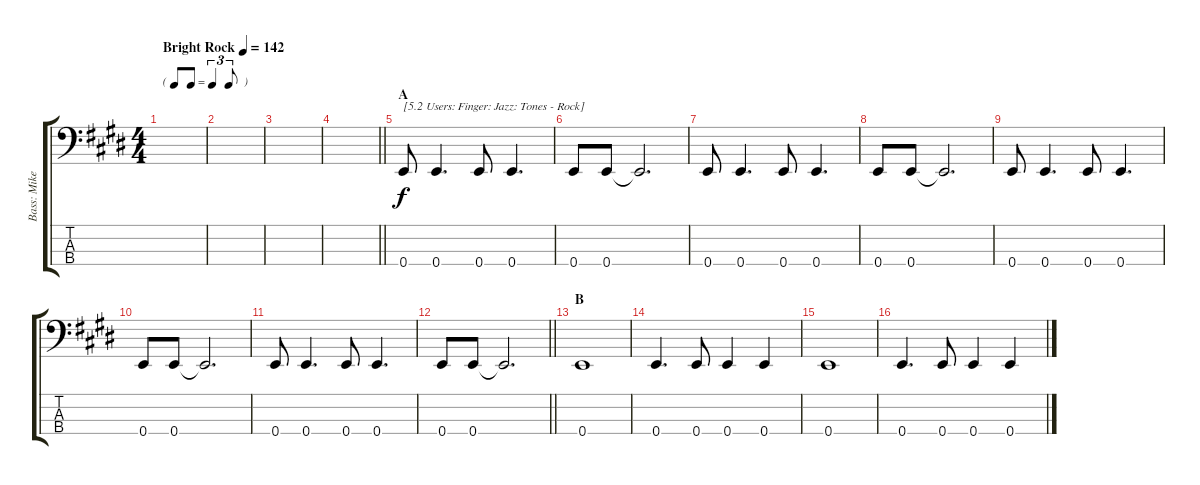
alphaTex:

\track ("Bass: Mike" "Bass: Mike") {instrument electricbassfinger}
\staff {score tabs}
\tuning (G2 D2 A1 E1) {hide}
\ts (4 4)
\tf triplet8th
\tempo (142 "Bright Rock")
\clef f4
\ks e
|
|
|
\barLineRight lightlight
|
\section ("" "A")
0.4.8{txt "[5.2 Users: Finger: Jazz: Tones - Rock]"} 0.4.4{d} 0.4.8 0.4.4{d} |
0.4.8 0.4.8 0.4{t}.2{d} |
0.4.8 0.4.4{d} 0.4.8 0.4.4{d} |
0.4.8 0.4.8 0.4{t}.2{d} |
0.4.8 0.4.4{d} 0.4.8 0.4.4{d} |
0.4.8 0.4.8 0.4{t}.2{d} |
0.4.8 0.4.4{d} 0.4.8 0.4.4{d} |
\barLineRight lightlight
0.4.8 0.4.8 0.4{t}.2{d} |
\section ("" "B")
0.4.1 |
0.4.4{d} 0.4.8 0.4.4 0.4.4 |
0.4.1 |
0.4.4{d} 0.4.8 0.4.4 0.4.4
